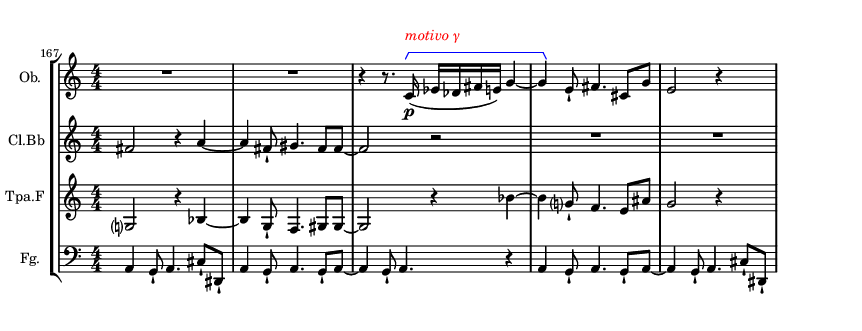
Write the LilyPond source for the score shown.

\version "2.11.64"

\include "../config/lib.ly"

#(set-global-staff-size 12.5)

global = {
  \override Staff.HorizontalBracket #'color = #blue
  \override Staff.VerticalAxisGroup #'minimum-Y-extent = #'(-7 . 3)
  \time 4/4
  \set Score.currentBarNumber = #167
  \bar ""
  \bracketUp
  \override Staff.TimeSignature #'style = #'()
  \set Score.markFormatter = #format-mark-box-letters
  \override Score.MetronomeMark #'padding = #6
  s1*4/4*5
}

oboe = {
  \relative c' {
    R1*2
    %% preparação com retrogradação de #s(5 3 4 1 2 0)
    \override TextScript #'color = #red
    \override TextScript #'extra-offset = #'( 0 . 1 )
    r4 r8. c16\p(^\startGroup^\markup{\italic{motivo #(ly:export (ly:wide-char->utf-8 #x3B3))}} ees des fis e) g4~
    g\stopGroup e8\st fis4. cis8 g'
    e2 r4 s
  }
}

clarinete = {
  \relative c' {
    e2 r4 g4~
    g e8\st fis4. e8 e~
    e2 r2
    R1*2
  }
}

trompa = {
  \relative c {
    c?2 r4 ees4~
    ees c8\st bes4. cis8 cis~
    cis2 r4 ees'4~
    %% junto com oboé
    ees c?8\st bes4. a8 dis
    c2 r4 s
  }
}

fagote = {
  \clef bass
  \relative c {
    a4 g8\st a4. cis8\st dis,\st
    a'4 g8\st a4. g8\st a~
    a4 g8\st a4. r4

    a4 g8\st a4. g8\st a~
    a4 g8\st a4. cis8\st dis,\st
  }
}

\score {
  \new StaffGroup <<
    \new Staff <<
      \set Staff.instrumentName = \markup {\hcenter-in #5 "Ob. "}
      \global
      \oboe
    >>
    \new Staff <<
      \set Staff.instrumentName = \markup {\hcenter-in #5 "Cl.Bb "}
      \global
      \transposition bes
      \transpose c d {
        \clarinete
      }
    >>
    \new Staff <<
      \set Staff.instrumentName = \markup {\hcenter-in #5 "Tpa.F "}
      \global
      \transposition f
      \transpose c g {
        \trompa
      }
    >>
    \new Staff <<
      \set Staff.instrumentName = \markup {\hcenter-in #5 "Fg. "}
      \global
      \fagote
    >>
  >>
  \layout {
    \context {
      \Staff \consists "Horizontal_bracket_engraver"
    }
  }
}
\paper {
  paper-width = 14.6\cm
  paper-height = 6\cm
  line-width = 13.5\cm
  head-separation = 0\cm
  left-margin = 1\cm
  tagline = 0
  indent = #0
}
